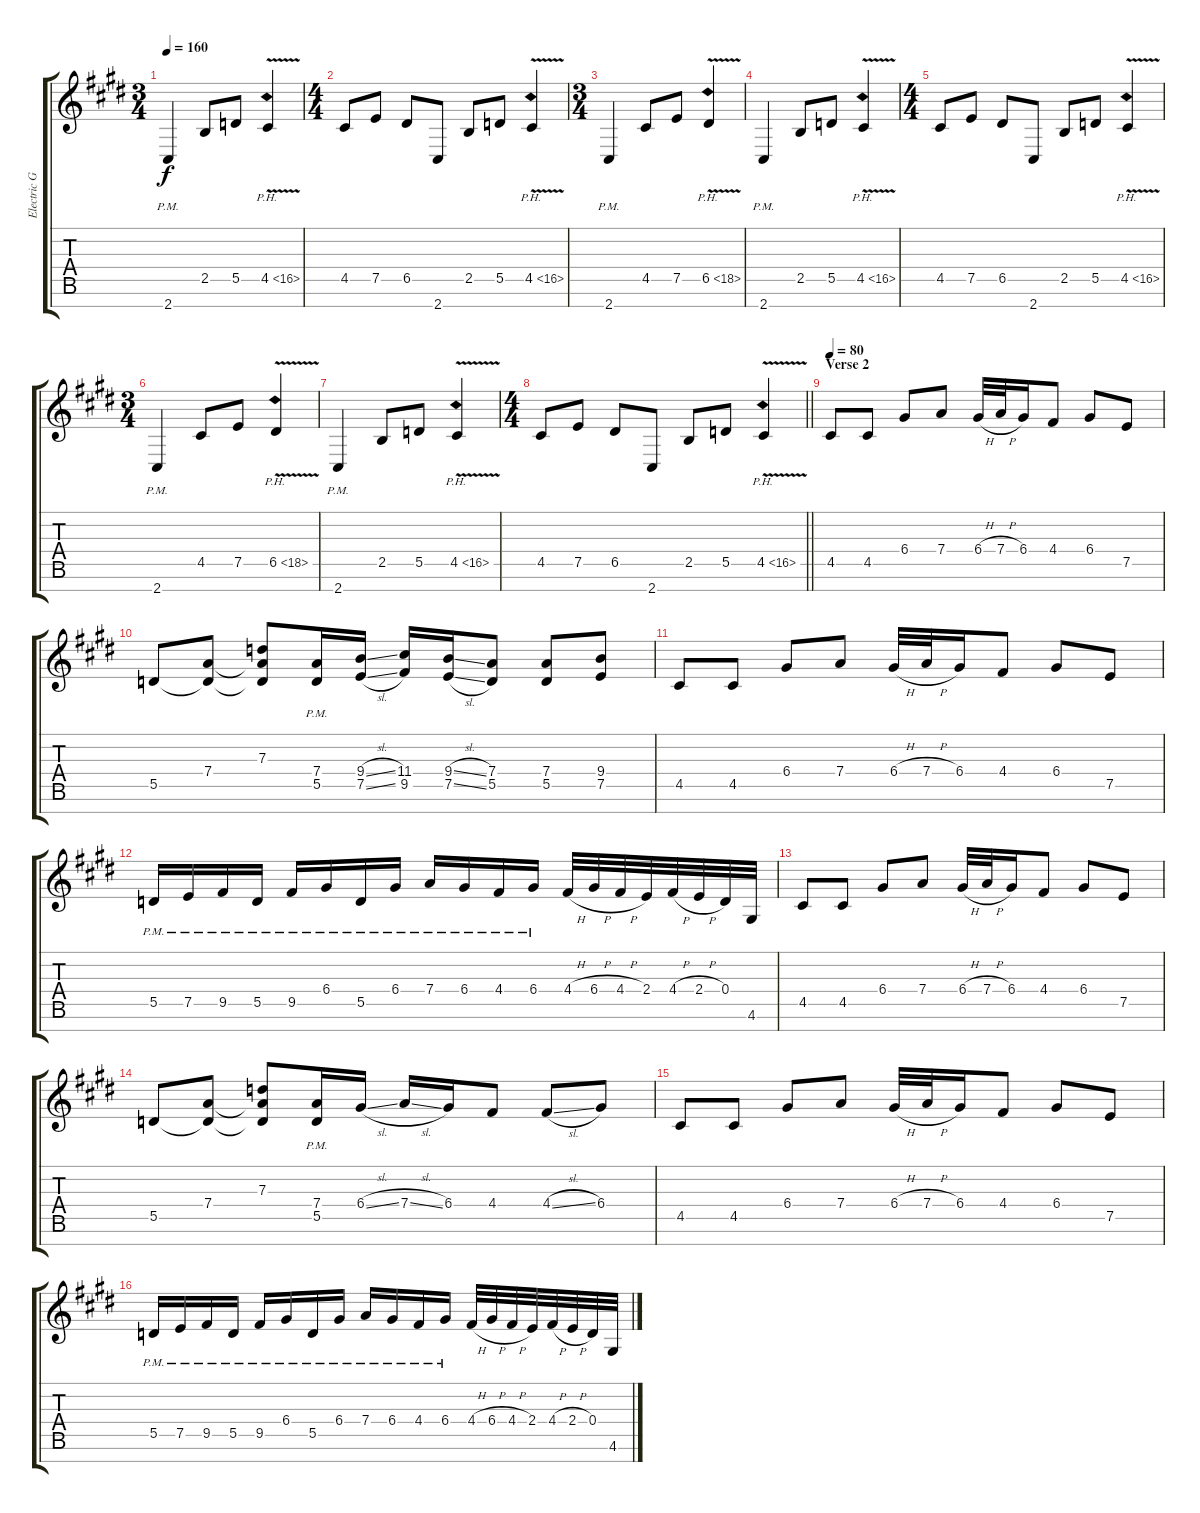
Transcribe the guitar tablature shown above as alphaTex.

\track ("Electric Guitar" "Electric G") {instrument distortionguitar}
\staff {score tabs}
\tuning (E4 B3 G3 D3 A2 E2 B1) {hide}
\ts (3 4)
\tempo 160
\clef g2
\ks e
2.7{pm}.4{dy f} 2.5.8 5.5.8 4.5{ph 12 v}.4 |
\ts (4 4)
4.5.8 7.5.8 6.5.8 2.7.8 2.5.8 5.5.8 4.5{ph 12 v}.4 |
\ts (3 4)
2.7{pm}.4 4.5.8 7.5.8 6.5{ph 12 v}.4 |
2.7{pm}.4 2.5.8 5.5.8 4.5{ph 12 v}.4 |
\ts (4 4)
4.5.8 7.5.8 6.5.8 2.7.8 2.5.8 5.5.8 4.5{ph 12 v}.4 |
\ts (3 4)
2.7{pm}.4 4.5.8 7.5.8 6.5{ph 12 v}.4 |
2.7{pm}.4 2.5.8 5.5.8 4.5{ph 12 v}.4 |
\ts (4 4)
\barLineRight lightlight
4.5.8 7.5.8 6.5.8 2.7.8 2.5.8 5.5.8 4.5{ph 12 v}.4 |
\section ("" "Verse 2")
\tempo 80
4.5.8 4.5.8 6.4.8 7.4.8 6.4{h}.32 7.4{h}.32 6.4.16 4.4.8 6.4.8 7.5.8 |
5.5.8 (7.4 5.5{t}).8 (7.3 7.4{t} 5.5{t}).8 (7.4{pm} 5.5{pm}).16 (9.4{sl} 7.5{sl}).16 (11.4 9.5).16 (9.4{sl} 7.5{sl}).16 (7.4 5.5).8 (7.4 5.5).8 (9.4 7.5).8 |
4.5.8 4.5.8 6.4.8 7.4.8 6.4{h}.32 7.4{h}.32 6.4.16 4.4.8 6.4.8 7.5.8 |
5.5{pm}.16 7.5{pm}.16 9.5{pm}.16 5.5{pm}.16 9.5{pm}.16 6.4{pm}.16 5.5{pm}.16 6.4{pm}.16 7.4{pm}.16 6.4{pm}.16 4.4{pm}.16 6.4{pm}.16 4.4{h}.32 6.4{h}.32 4.4{h}.32 2.4.32 4.4{h}.32 2.4{h}.32 0.4.32 4.6.32 |
4.5.8 4.5.8 6.4.8 7.4.8 6.4{h}.32 7.4{h}.32 6.4.16 4.4.8 6.4.8 7.5.8 |
5.5.8 (7.4 5.5{t}).8 (7.3 7.4{t} 5.5{t}).8 (7.4{pm} 5.5{pm}).16 6.4{sl}.16 7.4{sl}.16 6.4.16 4.4.8 4.4{sl}.8 6.4.8 |
4.5.8 4.5.8 6.4.8 7.4.8 6.4{h}.32 7.4{h}.32 6.4.16 4.4.8 6.4.8 7.5.8 |
5.5{pm}.16 7.5{pm}.16 9.5{pm}.16 5.5{pm}.16 9.5{pm}.16 6.4{pm}.16 5.5{pm}.16 6.4{pm}.16 7.4{pm}.16 6.4{pm}.16 4.4{pm}.16 6.4{pm}.16 4.4{h}.32 6.4{h}.32 4.4{h}.32 2.4.32 4.4{h}.32 2.4{h}.32 0.4.32 4.6.32
